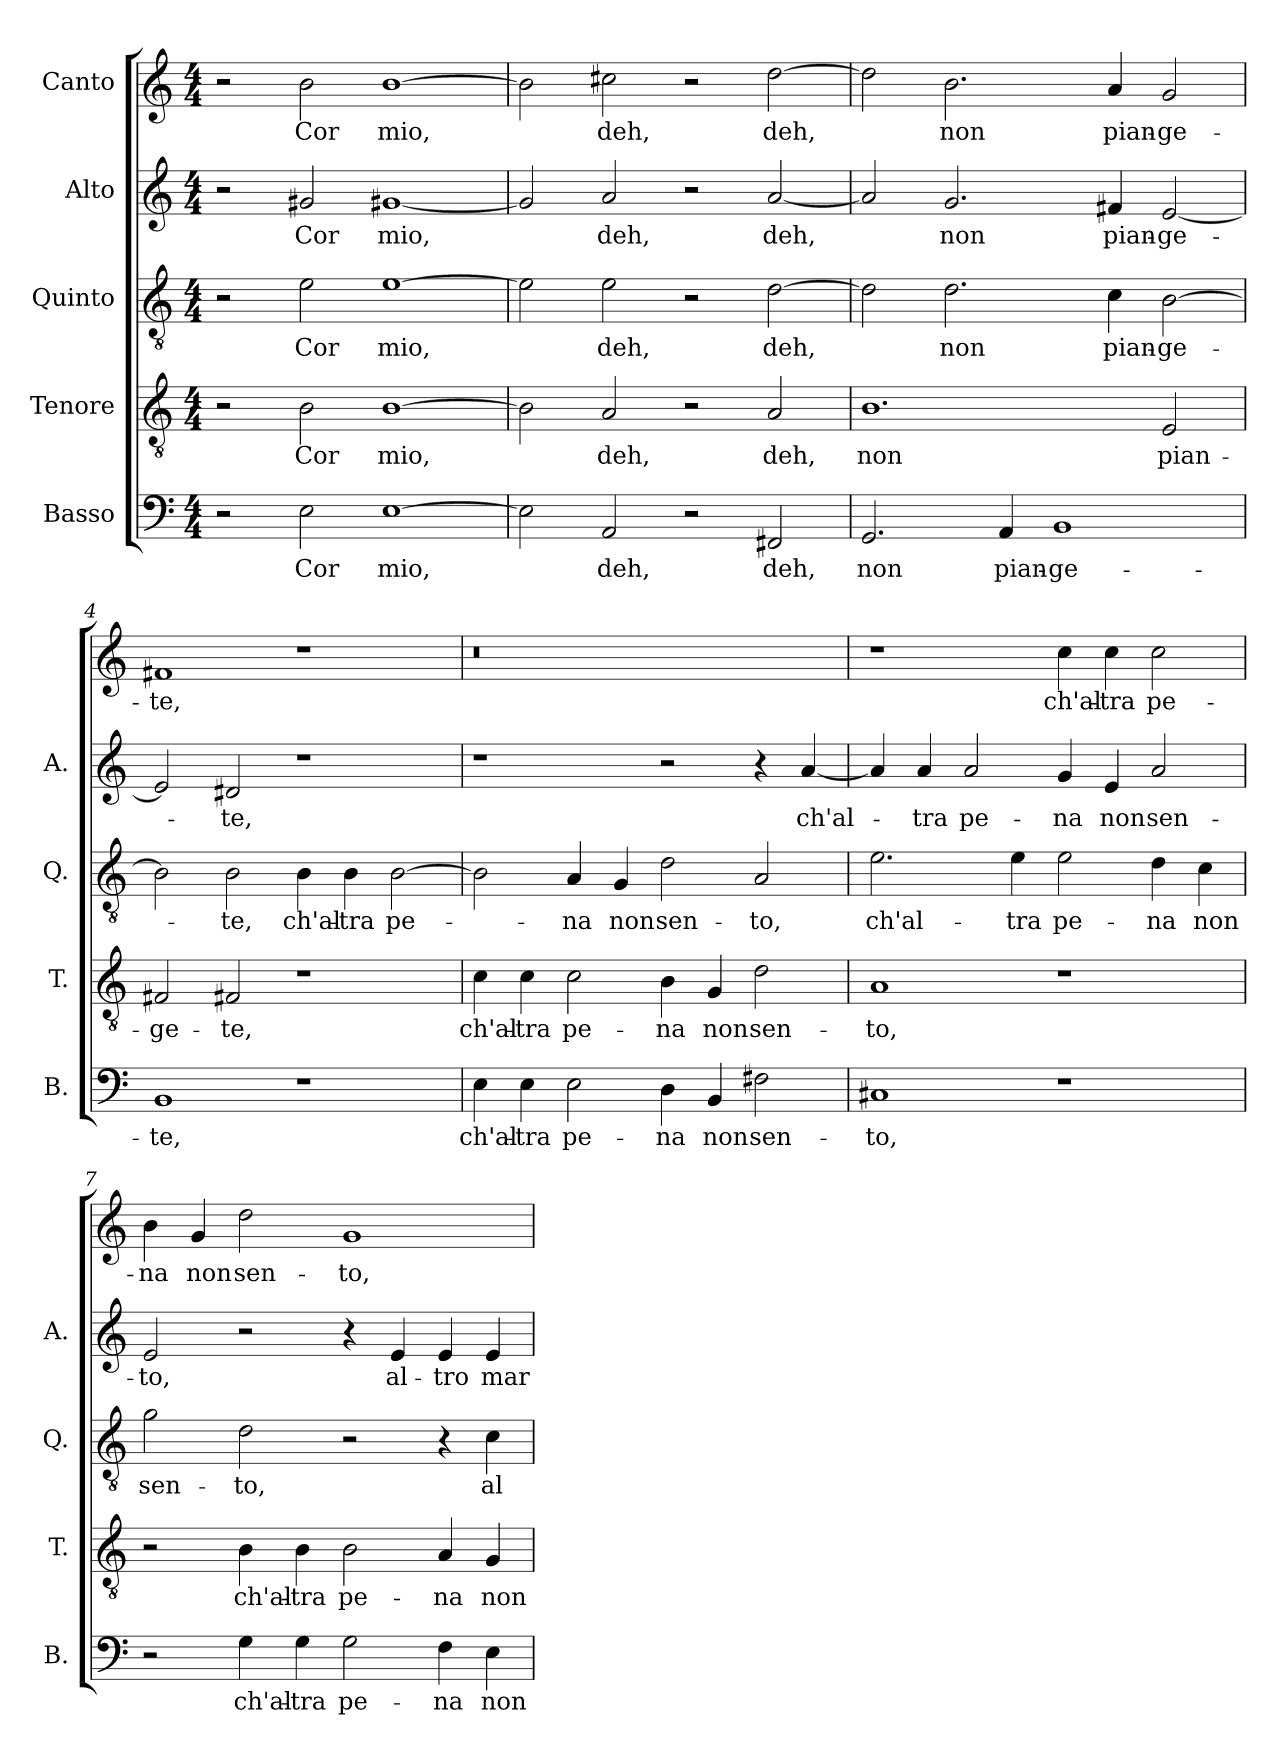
**kern	**text	**kern	**text	**kern	**text	**kern	**text	**kern	**text
*part5	*part5	*part4	*part4	*part3	*part3	*part2	*part2	*part1	*part1
*staff5	*staff5	*staff4	*staff4	*staff3	*staff3	*staff2	*staff2	*staff1	*staff1
*I"Basso	*	*I"Tenore	*	*I"Quinto	*	*I"Alto	*	*I"Canto	*
*I'B.	*	*I'T.	*	*I'Q.	*	*I'A.	*	*	*
*clefF4	*	*clefGv2	*	*clefGv2	*	*clefG2	*	*clefG2	*
*k[]	*	*k[]	*	*k[]	*	*k[]	*	*k[]	*
*a:	*	*a:	*	*a:	*	*a:	*	*a:	*
*M4/4	*	*M4/4	*	*M4/4	*	*M4/4	*	*M4/4	*
=1	=1	=1	=1	=1	=1	=1	=1	=1	=1
2r	.	2r	.	2r	.	2r	.	2r	.
2E\	Cor	2B\	Cor	2e\	Cor	2g#X/	Cor	2b\	Cor
[1E\	mio,	[1B\	mio,	[1e\	mio,	[1g#X/	mio,	[1b\	mio,
=2	=2	=2	=2	=2	=2	=2	=2	=2	=2
2E\]	.	2B\]	.	2e\]	.	2g#/]	.	2b\]	.
2AA/	deh,	2A/	deh,	2e\	deh,	2a/	deh,	2cc#X\	deh,
2r	.	2r	.	2r	.	2r	.	2r	.
2FF#X/	deh,	2A/	deh,	[2d\	deh,	[2a/	deh,	[2dd\	deh,
=3	=3	=3	=3	=3	=3	=3	=3	=3	=3
2.GG/	non	1.B\	non	2d\]	.	2a/]	.	2dd\]	.
.	.	.	.	2.d\	non	2.g/	non	2.b\	non
4AA/	pian-	.	.	.	.	.	.	.	.
1BB/	-ge-	.	.	.	.	.	.	.	.
.	.	.	.	4c\	pian-	4f#X/	pian-	4a/	pian-
.	.	2E/	pian-	[2B\	-ge-	[2e/	-ge-	2g/	-ge-
=4	=4	=4	=4	=4	=4	=4	=4	=4	=4
1BB/	-te,	2F#X/	-ge-	2B\]	.	2e/]	.	1f#X/	-te,
.	.	2F#X/	-te,	2B\	-te,	2d#X/	-te,	.	.
1r	.	1r	.	4B\	ch'al-	1r	.	1r	.
.	.	.	.	4B\	-tra	.	.	.	.
.	.	.	.	[2B\	pe-	.	.	.	.
=5	=5	=5	=5	=5	=5	=5	=5	=5	=5
!	!	!	!	!	!	!	!	!LO:N:vis=0	!
4E\	ch'al-	4c\	ch'al-	2B\]	.	1r	.	1r	.
4E\	-tra	4c\	-tra	.	.	.	.	.	.
2E\	pe-	2c\	pe-	4A/	-na	.	.	.	.
.	.	.	.	4G/	non	.	.	.	.
4D\	-na	4B\	-na	2d\	sen-	2r	.	1ryy	.
4BB/	non	4G/	non	.	.	.	.	.	.
2F#X\	sen-	2d\	sen-	2A/	-to,	4r	.	.	.
.	.	.	.	.	.	[4a/	ch'al-	.	.
=6	=6	=6	=6	=6	=6	=6	=6	=6	=6
1C#X/	-to,	1A/	-to,	2.e\	ch'al-	4a/]	.	1r	.
.	.	.	.	.	.	4a/	-tra	.	.
.	.	.	.	.	.	2a/	pe-	.	.
.	.	.	.	4e\	-tra	.	.	.	.
1r	.	1r	.	2e\	pe-	4g/	-na	4cc\	ch'al-
.	.	.	.	.	.	4e/	non	4cc\	-tra
.	.	.	.	4d\	-na	2a/	sen-	2cc\	pe-
.	.	.	.	4c\	non	.	.	.	.
=7	=7	=7	=7	=7	=7	=7	=7	=7	=7
2r	.	2r	.	2g\	sen-	2e/	-to,	4b\	-na
.	.	.	.	.	.	.	.	4g/	non
4G\	ch'al-	4B\	ch'al-	2d\	-to,	2r	.	2dd\	sen-
4G\	-tra	4B\	-tra	.	.	.	.	.	.
2G\	pe-	2B\	pe-	2r	.	4r	.	1g/	-to,
.	.	.	.	.	.	4e/	al-	.	.
4F\	-na	4A/	-na	4r	.	4e/	-tro	.	.
4E\	non	4G/	non	4c\	al-	4e/	mar-	.	.
=	=	=	=	=	=	=	=	=	=
*-	*-	*-	*-	*-	*-	*-	*-	*-	*-
